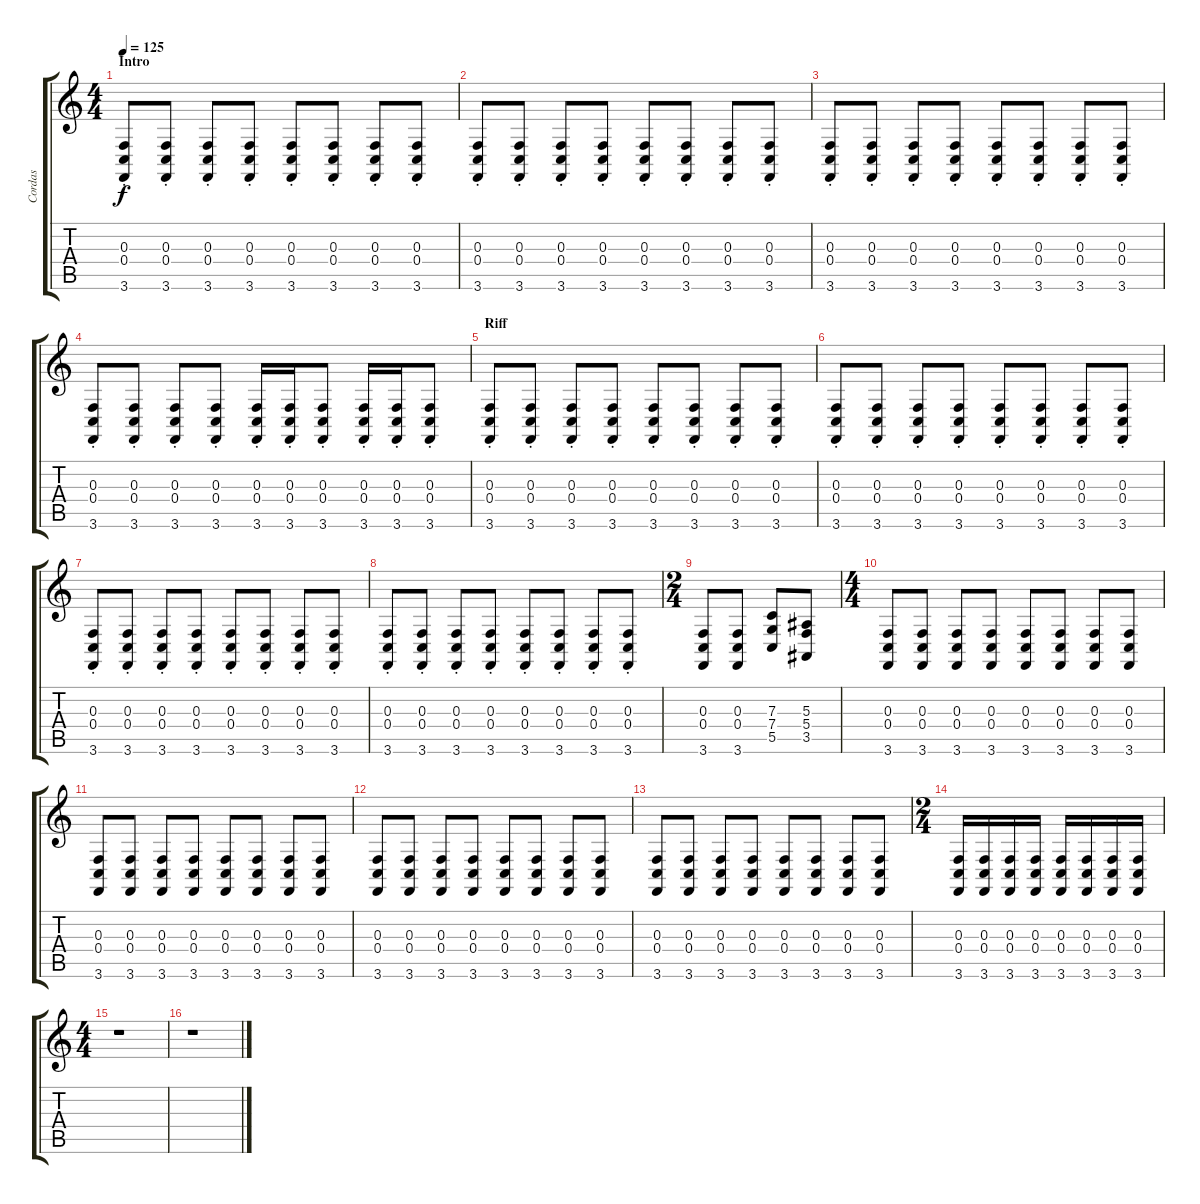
\track ("Cordas" "Cordas") {instrument stringensemble1}
\staff {score tabs}
\tuning (D4 A3 F3 C3 G2 D2) {hide}
\ts (4 4)
\section ("" "Intro")
\tempo 125
\clef g2
\ks c
(0.3{st} 0.4{st} 3.6{st}).8{dy f instrument stringensemble1} (0.3{st} 0.4{st} 3.6{st}).8 (0.3{st} 0.4{st} 3.6{st}).8 (0.3{st} 0.4{st} 3.6{st}).8 (0.3{st} 0.4{st} 3.6{st}).8 (0.3{st} 0.4{st} 3.6{st}).8 (0.3{st} 0.4{st} 3.6{st}).8 (0.3{st} 0.4{st} 3.6{st}).8 |
(0.3{st} 0.4{st} 3.6{st}).8 (0.3{st} 0.4{st} 3.6{st}).8 (0.3{st} 0.4{st} 3.6{st}).8 (0.3{st} 0.4{st} 3.6{st}).8 (0.3{st} 0.4{st} 3.6{st}).8 (0.3{st} 0.4{st} 3.6{st}).8 (0.3{st} 0.4{st} 3.6{st}).8 (0.3{st} 0.4{st} 3.6{st}).8 |
(0.3{st} 0.4{st} 3.6{st}).8 (0.3{st} 0.4{st} 3.6{st}).8 (0.3{st} 0.4{st} 3.6{st}).8 (0.3{st} 0.4{st} 3.6{st}).8 (0.3{st} 0.4{st} 3.6{st}).8 (0.3{st} 0.4{st} 3.6{st}).8 (0.3{st} 0.4{st} 3.6{st}).8 (0.3{st} 0.4{st} 3.6{st}).8 |
(0.3{st} 0.4{st} 3.6{st}).8 (0.3{st} 0.4{st} 3.6{st}).8 (0.3{st} 0.4{st} 3.6{st}).8 (0.3{st} 0.4{st} 3.6{st}).8 (0.3{st} 0.4{st} 3.6{st}).16 (0.3{st} 0.4{st} 3.6{st}).16 (0.3{st} 0.4{st} 3.6{st}).8 (0.3{st} 0.4{st} 3.6{st}).16 (0.3{st} 0.4{st} 3.6{st}).16 (0.3{st} 0.4{st} 3.6{st}).8 |
\section ("" "Riff")
(0.3{st} 0.4{st} 3.6{st}).8 (0.3{st} 0.4{st} 3.6{st}).8 (0.3{st} 0.4{st} 3.6{st}).8 (0.3{st} 0.4{st} 3.6{st}).8 (0.3{st} 0.4{st} 3.6{st}).8 (0.3{st} 0.4{st} 3.6{st}).8 (0.3{st} 0.4{st} 3.6{st}).8 (0.3{st} 0.4{st} 3.6{st}).8 |
(0.3{st} 0.4{st} 3.6{st}).8 (0.3{st} 0.4{st} 3.6{st}).8 (0.3{st} 0.4{st} 3.6{st}).8 (0.3{st} 0.4{st} 3.6{st}).8 (0.3{st} 0.4{st} 3.6{st}).8 (0.3{st} 0.4{st} 3.6{st}).8 (0.3{st} 0.4{st} 3.6{st}).8 (0.3{st} 0.4{st} 3.6{st}).8 |
(0.3{st} 0.4{st} 3.6{st}).8 (0.3{st} 0.4{st} 3.6{st}).8 (0.3{st} 0.4{st} 3.6{st}).8 (0.3{st} 0.4{st} 3.6{st}).8 (0.3{st} 0.4{st} 3.6{st}).8 (0.3{st} 0.4{st} 3.6{st}).8 (0.3{st} 0.4{st} 3.6{st}).8 (0.3{st} 0.4{st} 3.6{st}).8 |
(0.3{st} 0.4{st} 3.6{st}).8 (0.3{st} 0.4{st} 3.6{st}).8 (0.3{st} 0.4{st} 3.6{st}).8 (0.3{st} 0.4{st} 3.6{st}).8 (0.3{st} 0.4{st} 3.6{st}).8 (0.3{st} 0.4{st} 3.6{st}).8 (0.3{st} 0.4{st} 3.6{st}).8 (0.3{st} 0.4{st} 3.6{st}).8 |
\ts (2 4)
(0.3 0.4 3.6).8 (0.3 0.4 3.6).8 (7.3 7.4 5.5).8 (5.3 5.4 3.5).8 |
\ts (4 4)
(0.3 0.4 3.6).8 (0.3 0.4 3.6).8 (0.3 0.4 3.6).8 (0.3 0.4 3.6).8 (0.3 0.4 3.6).8 (0.3 0.4 3.6).8 (0.3 0.4 3.6).8 (0.3 0.4 3.6).8 |
(0.3 0.4 3.6).8 (0.3 0.4 3.6).8 (0.3 0.4 3.6).8 (0.3 0.4 3.6).8 (0.3 0.4 3.6).8 (0.3 0.4 3.6).8 (0.3 0.4 3.6).8 (0.3 0.4 3.6).8 |
(0.3 0.4 3.6).8 (0.3 0.4 3.6).8 (0.3 0.4 3.6).8 (0.3 0.4 3.6).8 (0.3 0.4 3.6).8 (0.3 0.4 3.6).8 (0.3 0.4 3.6).8 (0.3 0.4 3.6).8 |
(0.3 0.4 3.6).8 (0.3 0.4 3.6).8 (0.3 0.4 3.6).8 (0.3 0.4 3.6).8 (0.3 0.4 3.6).8 (0.3 0.4 3.6).8 (0.3 0.4 3.6).8 (0.3 0.4 3.6).8 |
\ts (2 4)
(0.3 0.4 3.6).16 (0.3 0.4 3.6).16 (0.3 0.4 3.6).16 (0.3 0.4 3.6).16 (0.3 0.4 3.6).16 (0.3 0.4 3.6).16 (0.3 0.4 3.6).16 (0.3 0.4 3.6).16 |
\ts (4 4)
r.1 |
r.1
